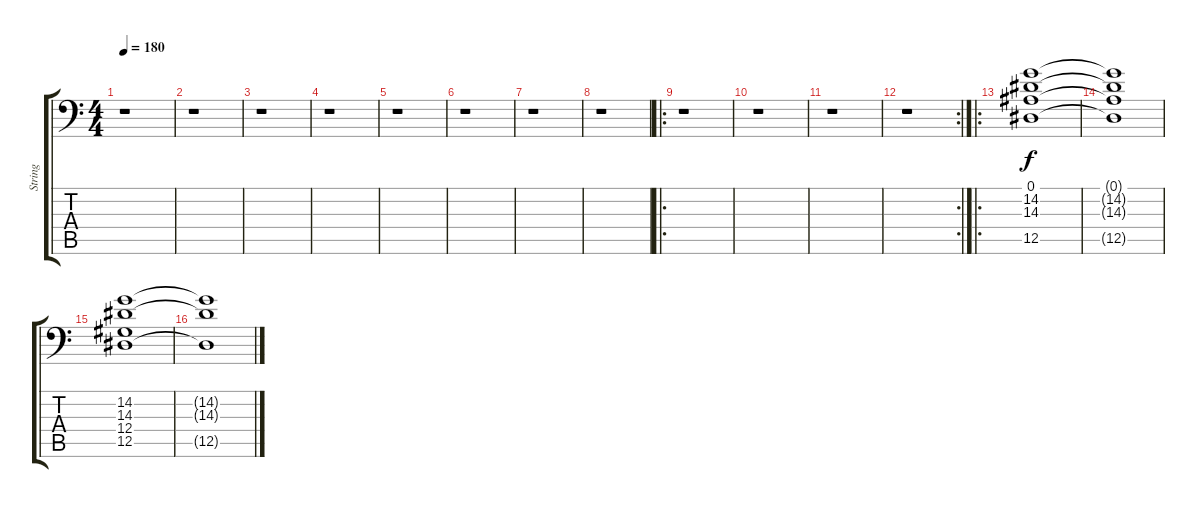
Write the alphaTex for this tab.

\track ("String" "String") {instrument stringensemble1}
\staff {score tabs}
\tuning (Bb3 F3 Db3 Ab2 Eb2 Bb1) {hide}
\ts (4 4)
\tempo 180
\clef f4
\ks c
r.1{dy f} |
r.1 |
r.1 |
r.1 |
r.1 |
r.1 |
r.1 |
r.1 |
\ro
r.1 |
r.1 |
r.1 |
\rc 2
r.1 |
\ro
(0.1 14.2 14.3 12.5).1 |
(0.1{t} 14.2{t} 14.3{t} 12.5{t}).1 |
(14.2 14.3 12.4 12.5).1 |
(14.2{t} 14.3{t} 12.5{t}).1
